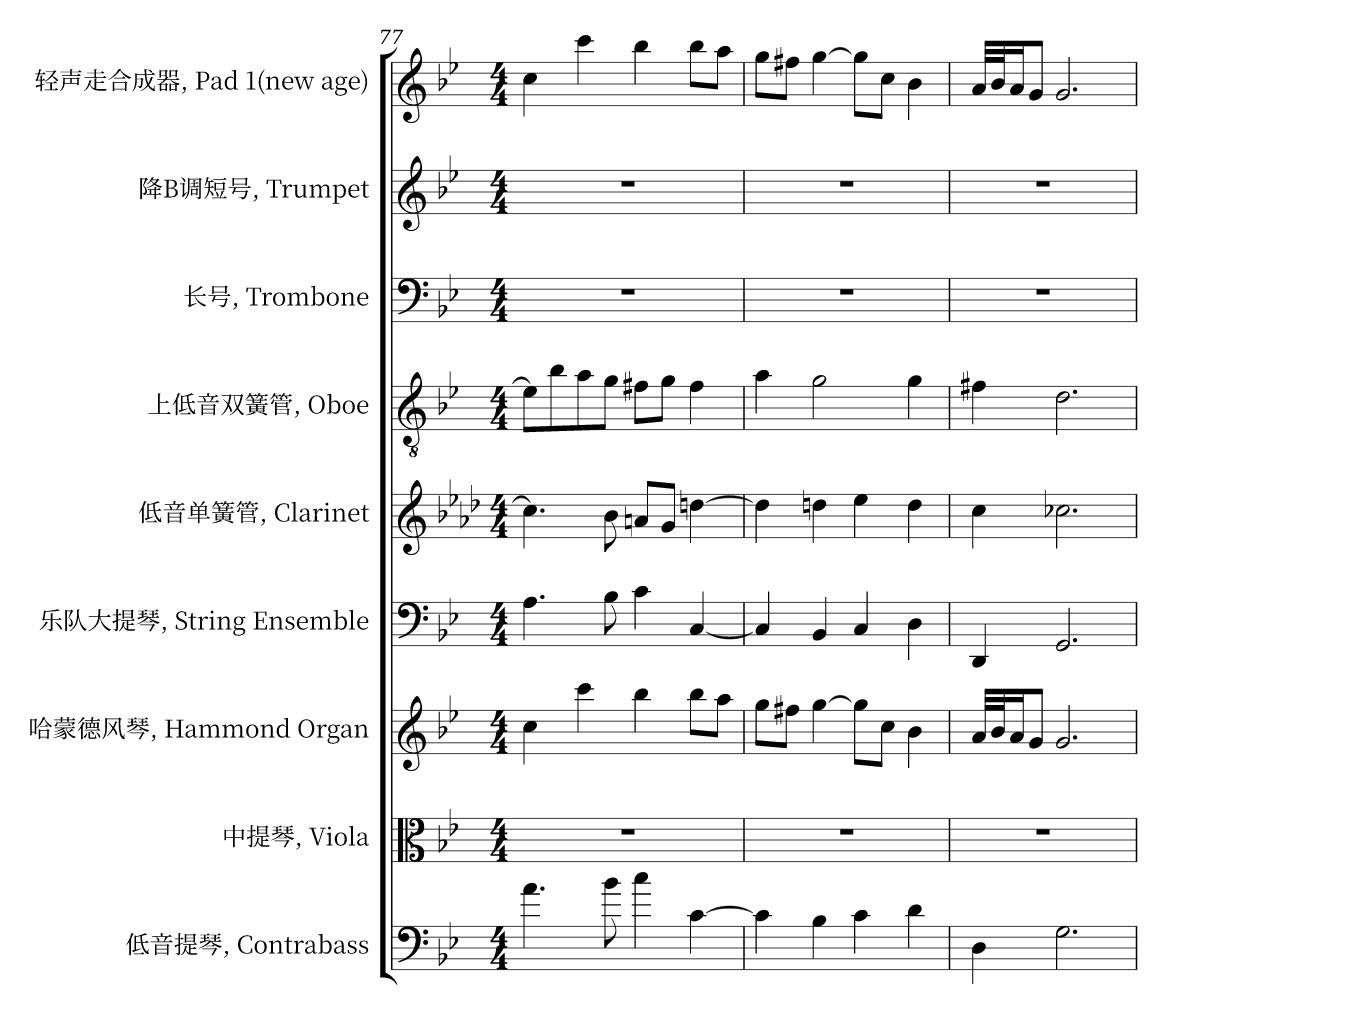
**kern	**kern	**kern	**kern	**kern	**kern	**kern	**kern	**kern
*part9	*part8	*part7	*part6	*part5	*part4	*part3	*part2	*part1
*staff9	*staff8	*staff7	*staff6	*staff5	*staff4	*staff3	*staff2	*staff1
*I"低音提琴, Contrabass	*I"中提琴, Viola	*I"哈蒙德风琴, Hammond Organ	*I"乐队大提琴, String Ensemble	*I"低音单簧管, Clarinet	*I"上低音双簧管, Oboe	*I"长号, Trombone	*I"降B调短号, Trumpet	*I"轻声走合成器, Pad 1(new age)
*I'Cb.	*I'Vla.	*I'Hm. Org.	*	*	*	*I'Tbn.	*	*
*clefF4	*clefC3	*clefG2	*clefF4	*clefG2	*clefGv2	*clefF4	*clefG2	*clefG2
*ITrd7c12	*	*	*	*ITrd8c14	*	*	*ITrd1c2	*
*k[b-e-]	*k[b-e-]	*k[b-e-]	*k[b-e-]	*k[b-e-a-d-]	*k[b-e-]	*k[b-e-]	*k[b-e-a-d-]	*k[b-e-]
*M4/4	*M4/4	*M4/4	*M4/4	*M4/4	*M4/4	*M4/4	*M4/4	*M4/4
=77	=77	=77	=77	=77	=77	=77	=77	=77
4.A\	1r	4cc\	4.A\	4.c\]	8e-\L]	1r	1r	4cc\
.	.	.	.	.	8b-\	.	.	.
.	.	4ccc\	.	.	8a\	.	.	4ccc\
8B-\	.	.	8B-\	8B-\	8g\J	.	.	.
4c\	.	4bb-\	4c\	8An/L	8f#X\L	.	.	4bb-\
.	.	.	.	8G/J	8g\J	.	.	.
[4C\	.	8bb-\L	[4C/	[4dn\	4f#\	.	.	8bb-\L
.	.	8aa\J	.	.	.	.	.	8aa\J
=78	=78	=78	=78	=78	=78	=78	=78	=78
4C\]	1r	8gg\L	4C/]	4d\]	4a\	1r	1r	8gg\L
.	.	8ff#X\J	.	.	.	.	.	8ff#X\J
4BB-\	.	[4gg\	4BB-/	4dn\	2g\	.	.	[4gg\
4C\	.	8gg\L]	4C/	4e-\	.	.	.	8gg\L]
.	.	8cc\J	.	.	.	.	.	8cc\J
4D\	.	4b-\	4D\	4d\	4g\	.	.	4b-\
!!LO:PB:g=z
=79	=79	=79	=79	=79	=79	=79	=79	=79
4DD\	1r	32a/LLL	4DD/	4c\	4f#X\	1r	1r	32a/LLL
.	.	32b-/J	.	.	.	.	.	32b-/J
.	.	16a/J	.	.	.	.	.	16a/J
.	.	8g/J	.	.	.	.	.	8g/J
2.GG\	.	2.g/	2.GG/	2.c-X\	2.d\	.	.	2.g/
=	=	=	=	=	=	=	=	=
*-	*-	*-	*-	*-	*-	*-	*-	*-
